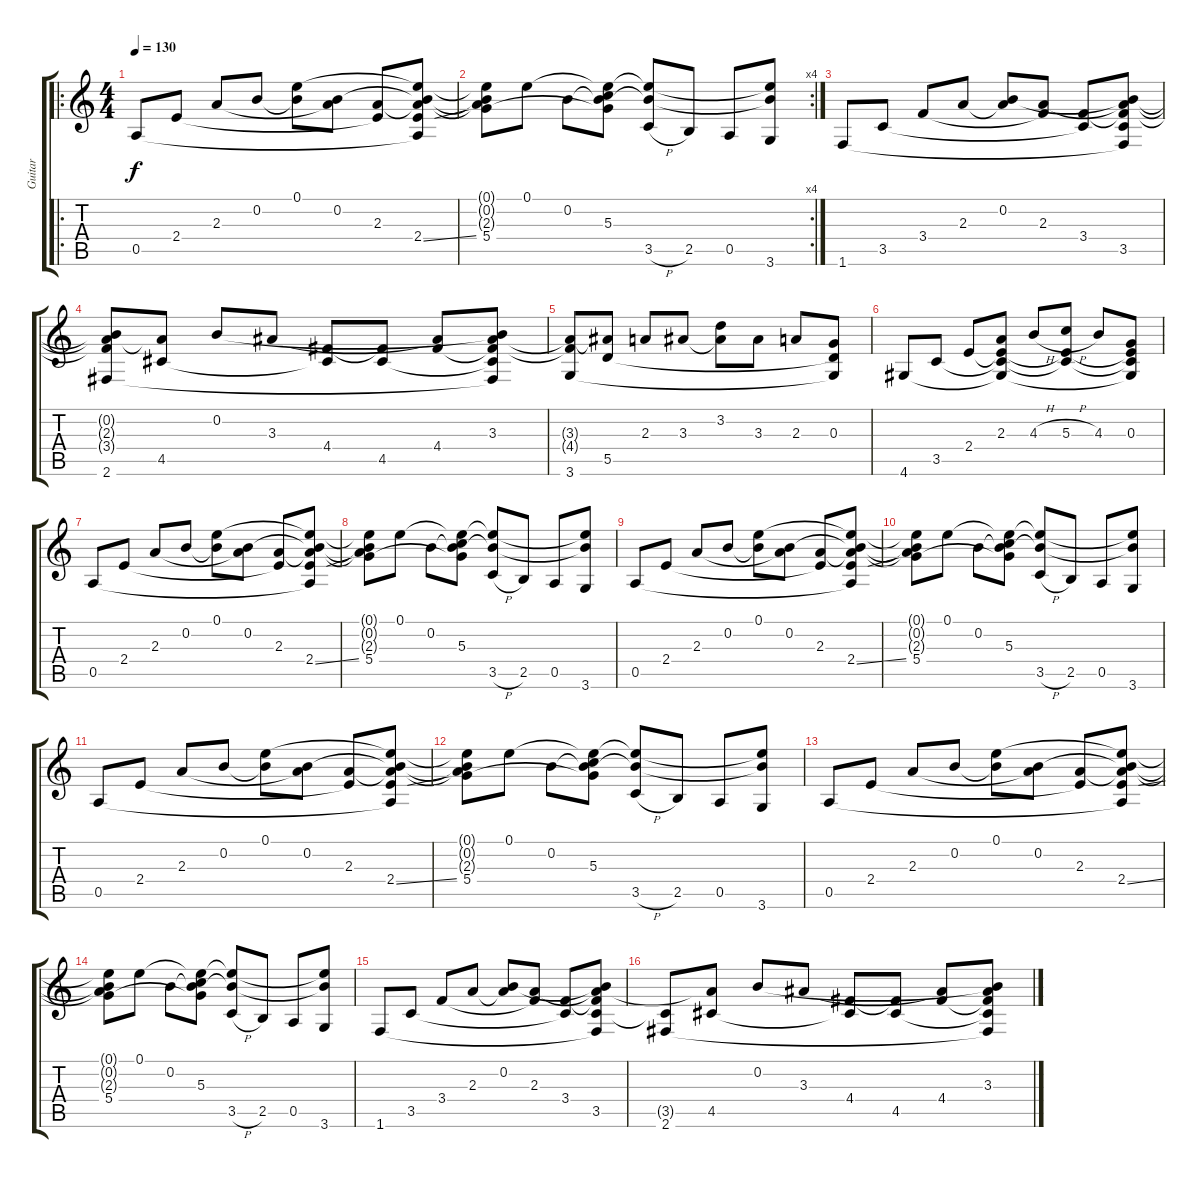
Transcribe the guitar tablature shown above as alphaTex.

\track ("Guitar" "Guitar") {instrument acousticguitarsteel}
\staff {score tabs}
\tuning (E4 B3 G3 D3 A2 E2) {hide}
\ro
\ts (4 4)
\tempo 130
\clef g2
\ks c
0.5.8{dy f instrument acousticguitarsteel} 2.4.8 2.3.8 0.2.8 (0.1 0.2{t}).8 (0.2 2.3{t}).8 (2.3 2.4{t}).8 (0.1{t} 0.2{t} 2.3{t} 2.4{ss} 0.5{t}).8 |
\rc 4
(0.1{t} 0.2{t} 2.3{t} 5.4).8 0.1.8 0.2.8 (0.1{t} 0.2{t} 5.3 5.4{t}).8 (0.1{t} 0.2{t} 3.5{h}).8 2.5.8 0.5.8 (0.1{t} 0.2{t} 3.6).8 |
1.6.8 3.5.8 3.4.8 2.3.8 (0.2 2.3{t}).8 (2.3 3.4{t}).8 (3.4 3.5{t}).8 (0.2{t} 2.3{t} 3.4{t} 3.5 1.6{t}).8 |
(0.2{t} 2.3{t} 3.4{t} 2.6).8 (2.3{t} 4.5).8 0.2.8 3.3.8 (4.4 4.5{t}).8 (4.4{t} 4.5).8 (3.3{t} 4.4).8 (0.2{t} 3.3 4.4{t} 4.5{t} 2.6{t}).8 |
(3.3{t} 4.4{t} 3.6).8 (3.3{t} 5.5).8 2.3.8 3.3.8 (3.2 3.3{t}).8 3.3.8 2.3.8 (0.3 5.5{t} 3.6{t}).8 |
4.6.8 3.5.8 2.4.8 (2.3 2.4{t} 3.5{t} 4.6{t}).8 4.3{h}.8 (5.3{h} 2.4{t} 3.5{t}).8 4.3.8 (0.3 2.4{t} 3.5{t} 4.6{t}).8 |
0.5.8 2.4.8 2.3.8 0.2.8 (0.1 0.2{t}).8 (0.2 2.3{t}).8 (2.3 2.4{t}).8 (0.1{t} 0.2{t} 2.3{t} 2.4{ss} 0.5{t}).8 |
(0.1{t} 0.2{t} 2.3{t} 5.4).8 0.1.8 0.2.8 (0.1{t} 0.2{t} 5.3 5.4{t}).8 (0.1{t} 0.2{t} 3.5{h}).8 2.5.8 0.5.8 (0.1{t} 0.2{t} 3.6).8 |
0.5.8 2.4.8 2.3.8 0.2.8 (0.1 0.2{t}).8 (0.2 2.3{t}).8 (2.3 2.4{t}).8 (0.1{t} 0.2{t} 2.3{t} 2.4{ss} 0.5{t}).8 |
(0.1{t} 0.2{t} 2.3{t} 5.4).8 0.1.8 0.2.8 (0.1{t} 0.2{t} 5.3 5.4{t}).8 (0.1{t} 0.2{t} 3.5{h}).8 2.5.8 0.5.8 (0.1{t} 0.2{t} 3.6).8 |
0.5.8 2.4.8 2.3.8 0.2.8 (0.1 0.2{t}).8 (0.2 2.3{t}).8 (2.3 2.4{t}).8 (0.1{t} 0.2{t} 2.3{t} 2.4{ss} 0.5{t}).8 |
(0.1{t} 0.2{t} 2.3{t} 5.4).8 0.1.8 0.2.8 (0.1{t} 0.2{t} 5.3 5.4{t}).8 (0.1{t} 0.2{t} 3.5{h}).8 2.5.8 0.5.8 (0.1{t} 0.2{t} 3.6).8 |
0.5.8 2.4.8 2.3.8 0.2.8 (0.1 0.2{t}).8 (0.2 2.3{t}).8 (2.3 2.4{t}).8 (0.1{t} 0.2{t} 2.3{t} 2.4{ss} 0.5{t}).8 |
(0.1{t} 0.2{t} 2.3{t} 5.4).8 0.1.8 0.2.8 (0.1{t} 0.2{t} 5.3 5.4{t}).8 (0.1{t} 0.2{t} 3.5{h}).8 2.5.8 0.5.8 (0.1{t} 0.2{t} 3.6).8 |
1.6.8 3.5.8 3.4.8 2.3.8 (0.2 2.3{t}).8 (2.3 3.4{t}).8 (3.4 3.5{t}).8 (0.2{t} 2.3{t} 3.4{t} 3.5 1.6{t}).8 |
(3.5{t} 2.6).8 (2.3{t} 4.5).8 0.2.8 3.3.8 (4.4 4.5{t}).8 (4.4{t} 4.5).8 (3.3{t} 4.4).8 (0.2{t} 3.3 4.4{t} 4.5{t} 2.6{t}).8
